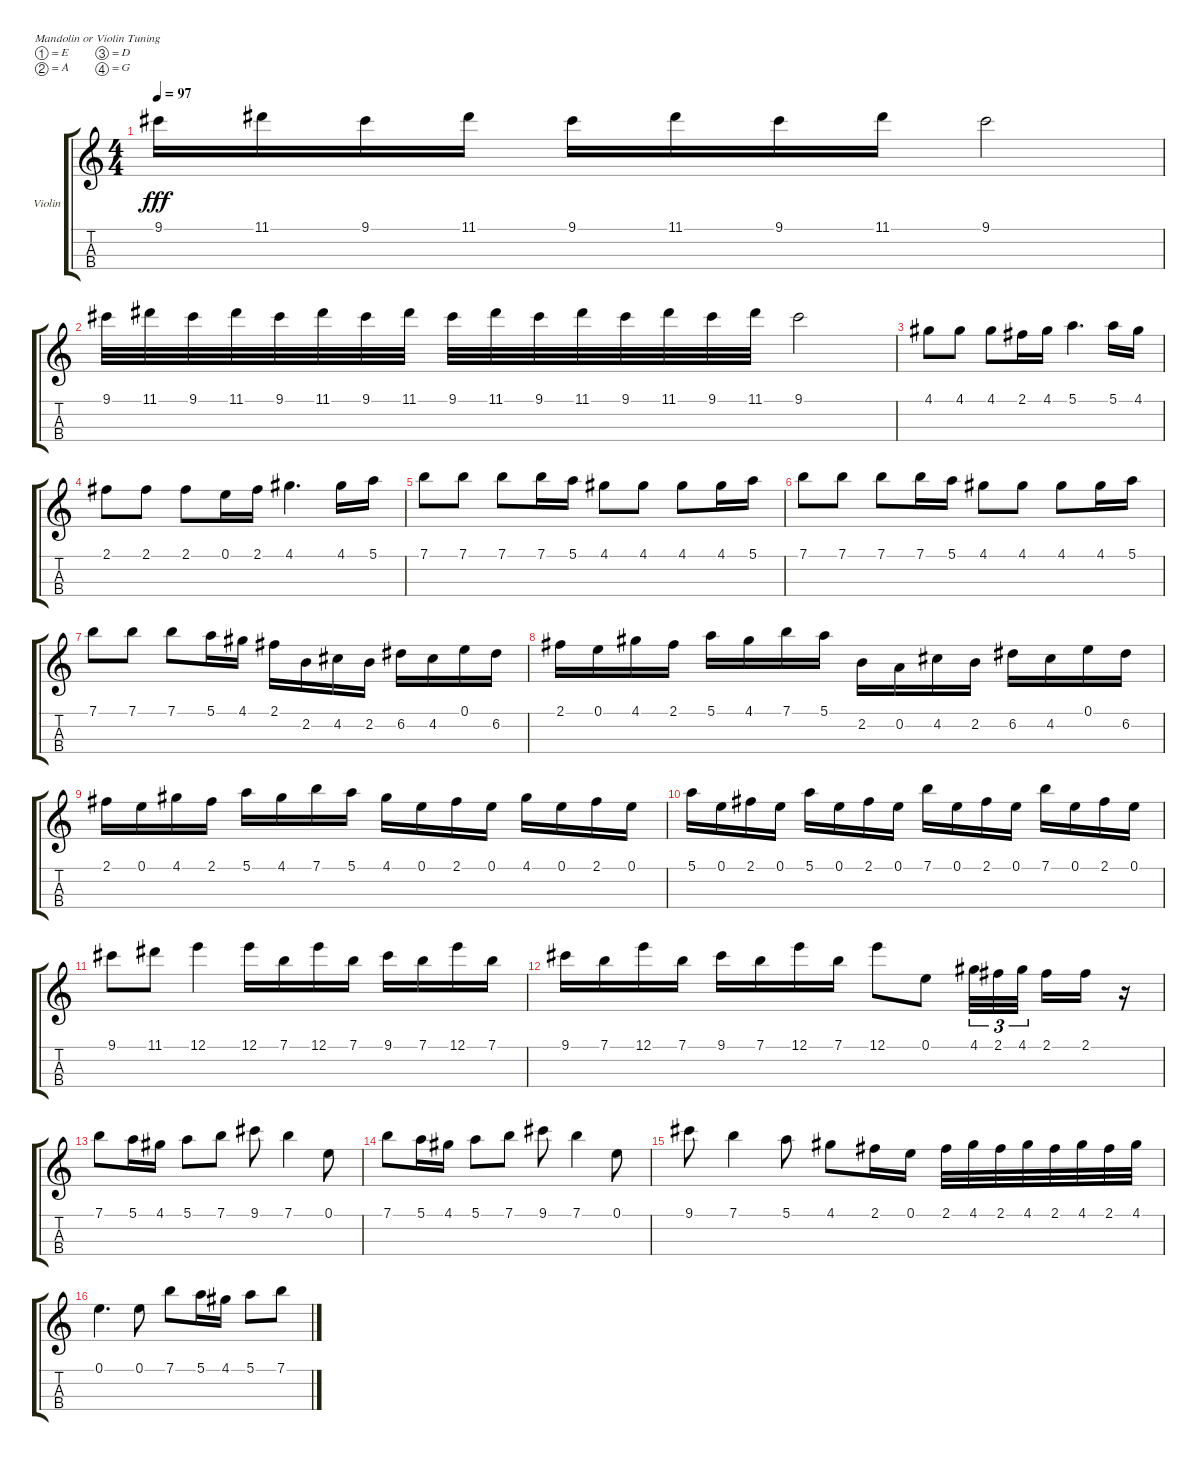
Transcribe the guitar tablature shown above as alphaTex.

\defaultSystemsLayout 4
\bracketExtendMode groupsimilarinstruments
\firstSystemTrackNameOrientation horizontal
\otherSystemsTrackNameOrientation horizontal
\track ("Violin" "Violin") {mute instrument violin}
\staff {score tabs}
\tuning (E5 A4 D4 G3)
\ts (4 4)
\tempo 97
\clef g2
\ks c
9.1{t}.16{dy fff} 11.1.16 9.1.16 11.1.16 9.1.16 11.1.16 9.1.16 11.1.16 9.1.2 |
9.1.32 11.1.32 9.1.32 11.1.32 9.1.32 11.1.32 9.1.32 11.1.32 9.1.32 11.1.32 9.1.32 11.1.32 9.1.32 11.1.32 9.1.32 11.1.32 9.1.2 |
4.1.8 4.1.8 4.1.8 2.1.16 4.1.16 5.1.4{d} 5.1.16 4.1.16 |
2.1.8 2.1.8 2.1.8 0.1.16 2.1.16 4.1.4{d} 4.1.16 5.1.16 |
7.1.8 7.1.8 7.1.8 7.1.16 5.1.16 4.1.8 4.1.8 4.1.8 4.1.16 5.1.16 |
7.1.8 7.1.8 7.1.8 7.1.16 5.1.16 4.1.8 4.1.8 4.1.8 4.1.16 5.1.16 |
7.1.8 7.1.8 7.1.8 5.1.16 4.1.16 2.1.16 2.2.16 4.2.16 2.2.16 6.2.16 4.2.16 0.1.16 6.2.16 |
2.1.16 0.1.16 4.1.16 2.1.16 5.1.16 4.1.16 7.1.16 5.1.16 2.2.16 0.2.16 4.2.16 2.2.16 6.2.16 4.2.16 0.1.16 6.2.16 |
2.1.16 0.1.16 4.1.16 2.1.16 5.1.16 4.1.16 7.1.16 5.1.16 4.1.16 0.1.16 2.1.16 0.1.16 4.1.16 0.1.16 2.1.16 0.1.16 |
5.1.16 0.1.16 2.1.16 0.1.16 5.1.16 0.1.16 2.1.16 0.1.16 7.1.16 0.1.16 2.1.16 0.1.16 7.1.16 0.1.16 2.1.16 0.1.16 |
9.1.8 11.1.8 12.1.4 12.1.16 7.1.16 12.1.16 7.1.16 9.1.16 7.1.16 12.1.16 7.1.16 |
9.1.16 7.1.16 12.1.16 7.1.16 9.1.16 7.1.16 12.1.16 7.1.16 12.1.8 0.1.8 4.1.32{tu (3 2)} 2.1.32{tu (3 2)} 4.1.32{tu (3 2)} 2.1.16 2.1.16 r.16 |
7.1.8 5.1.16 4.1.16 5.1.8 7.1.8 9.1.8 7.1.4 0.1.8 |
7.1.8 5.1.16 4.1.16 5.1.8 7.1.8 9.1.8 7.1.4 0.1.8 |
9.1.8 7.1.4 5.1.8 4.1.8 2.1.16 0.1.16 2.1.32 4.1.32 2.1.32 4.1.32 2.1.32 4.1.32 2.1.32 4.1.32 |
0.1.4{d} 0.1.8 7.1.8 5.1.16 4.1.16 5.1.8 7.1.8
